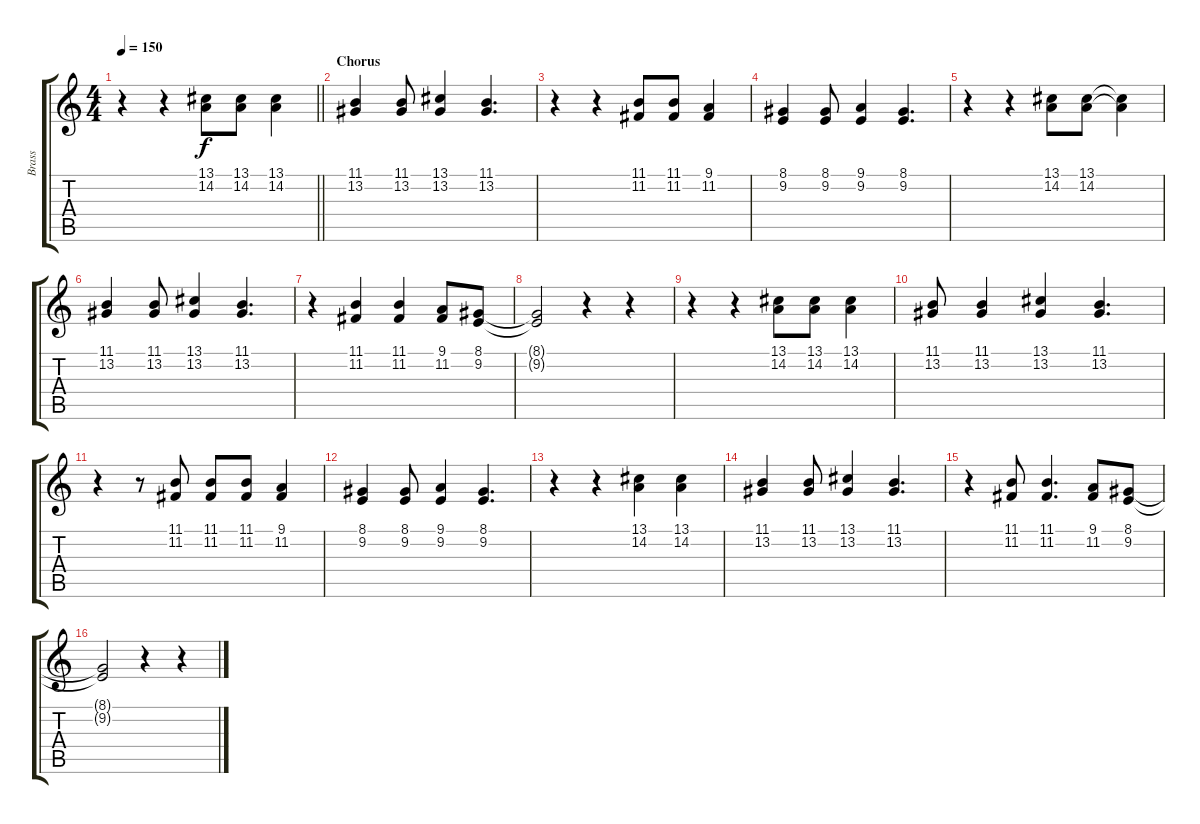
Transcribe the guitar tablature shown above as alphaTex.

\track ("Brass" "Brass") {instrument brasssection}
\staff {score tabs}
\tuning (C4 G3 Eb3 Bb2 F2 C2) {hide}
\ts (4 4)
\tempo 150
\clef g2
\barLineRight lightlight
\ks c
r.4{dy f} r.4 (13.1 14.2).8 (13.1 14.2).8 (13.1 14.2).4 |
\section ("" "Chorus")
(11.1 13.2).4 (11.1 13.2).8 (13.1 13.2).4 (11.1 13.2).4{d} |
r.4 r.4 (11.1 11.2).8 (11.1 11.2).8 (9.1 11.2).4 |
(8.1 9.2).4 (8.1 9.2).8 (9.1 9.2).4 (8.1 9.2).4{d} |
r.4 r.4 (13.1 14.2).8 (13.1 14.2).8 (13.1{t} 14.2{t}).4 |
(11.1 13.2).4 (11.1 13.2).8 (13.1 13.2).4 (11.1 13.2).4{d} |
r.4 (11.1 11.2).4 (11.1 11.2).4 (9.1 11.2).8 (8.1 9.2).8 |
(8.1{t} 9.2{t}).2 r.4 r.4 |
r.4 r.4 (13.1 14.2).8 (13.1 14.2).8 (13.1 14.2).4 |
(11.1 13.2).8 (11.1 13.2).4 (13.1 13.2).4 (11.1 13.2).4{d} |
r.4 r.8 (11.1 11.2).8 (11.1 11.2).8 (11.1 11.2).8 (9.1 11.2).4 |
(8.1 9.2).4 (8.1 9.2).8 (9.1 9.2).4 (8.1 9.2).4{d} |
r.4 r.4 (13.1 14.2).4 (13.1 14.2).4 |
(11.1 13.2).4 (11.1 13.2).8 (13.1 13.2).4 (11.1 13.2).4{d} |
r.4 (11.1 11.2).8 (11.1 11.2).4{d} (9.1 11.2).8 (8.1 9.2).8 |
(8.1{t} 9.2{t}).2 r.4 r.4
